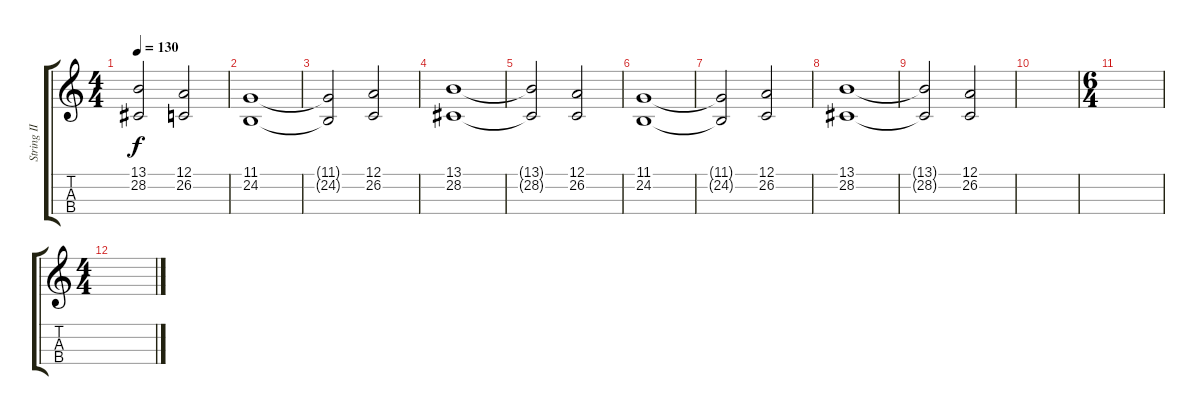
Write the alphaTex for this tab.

\track ("String II" "String II") {instrument stringensemble1}
\staff {score tabs}
\tuning (C3 G2 E2 C2) {hide}
\ts (4 4)
\tempo 130
\clef g2
\ks c
(13.1{t} 28.2{t}).2{dy f} (12.1 26.2).2 |
(11.1 24.2).1 |
(11.1{t} 24.2{t}).2 (12.1 26.2).2 |
(13.1 28.2).1 |
(13.1{t} 28.2{t}).2 (12.1 26.2).2 |
(11.1 24.2).1 |
(11.1{t} 24.2{t}).2 (12.1 26.2).2 |
(13.1 28.2).1 |
(13.1{t} 28.2{t}).2 (12.1 26.2).2 |
|
\ts (6 4)
|
\ts (4 4)
